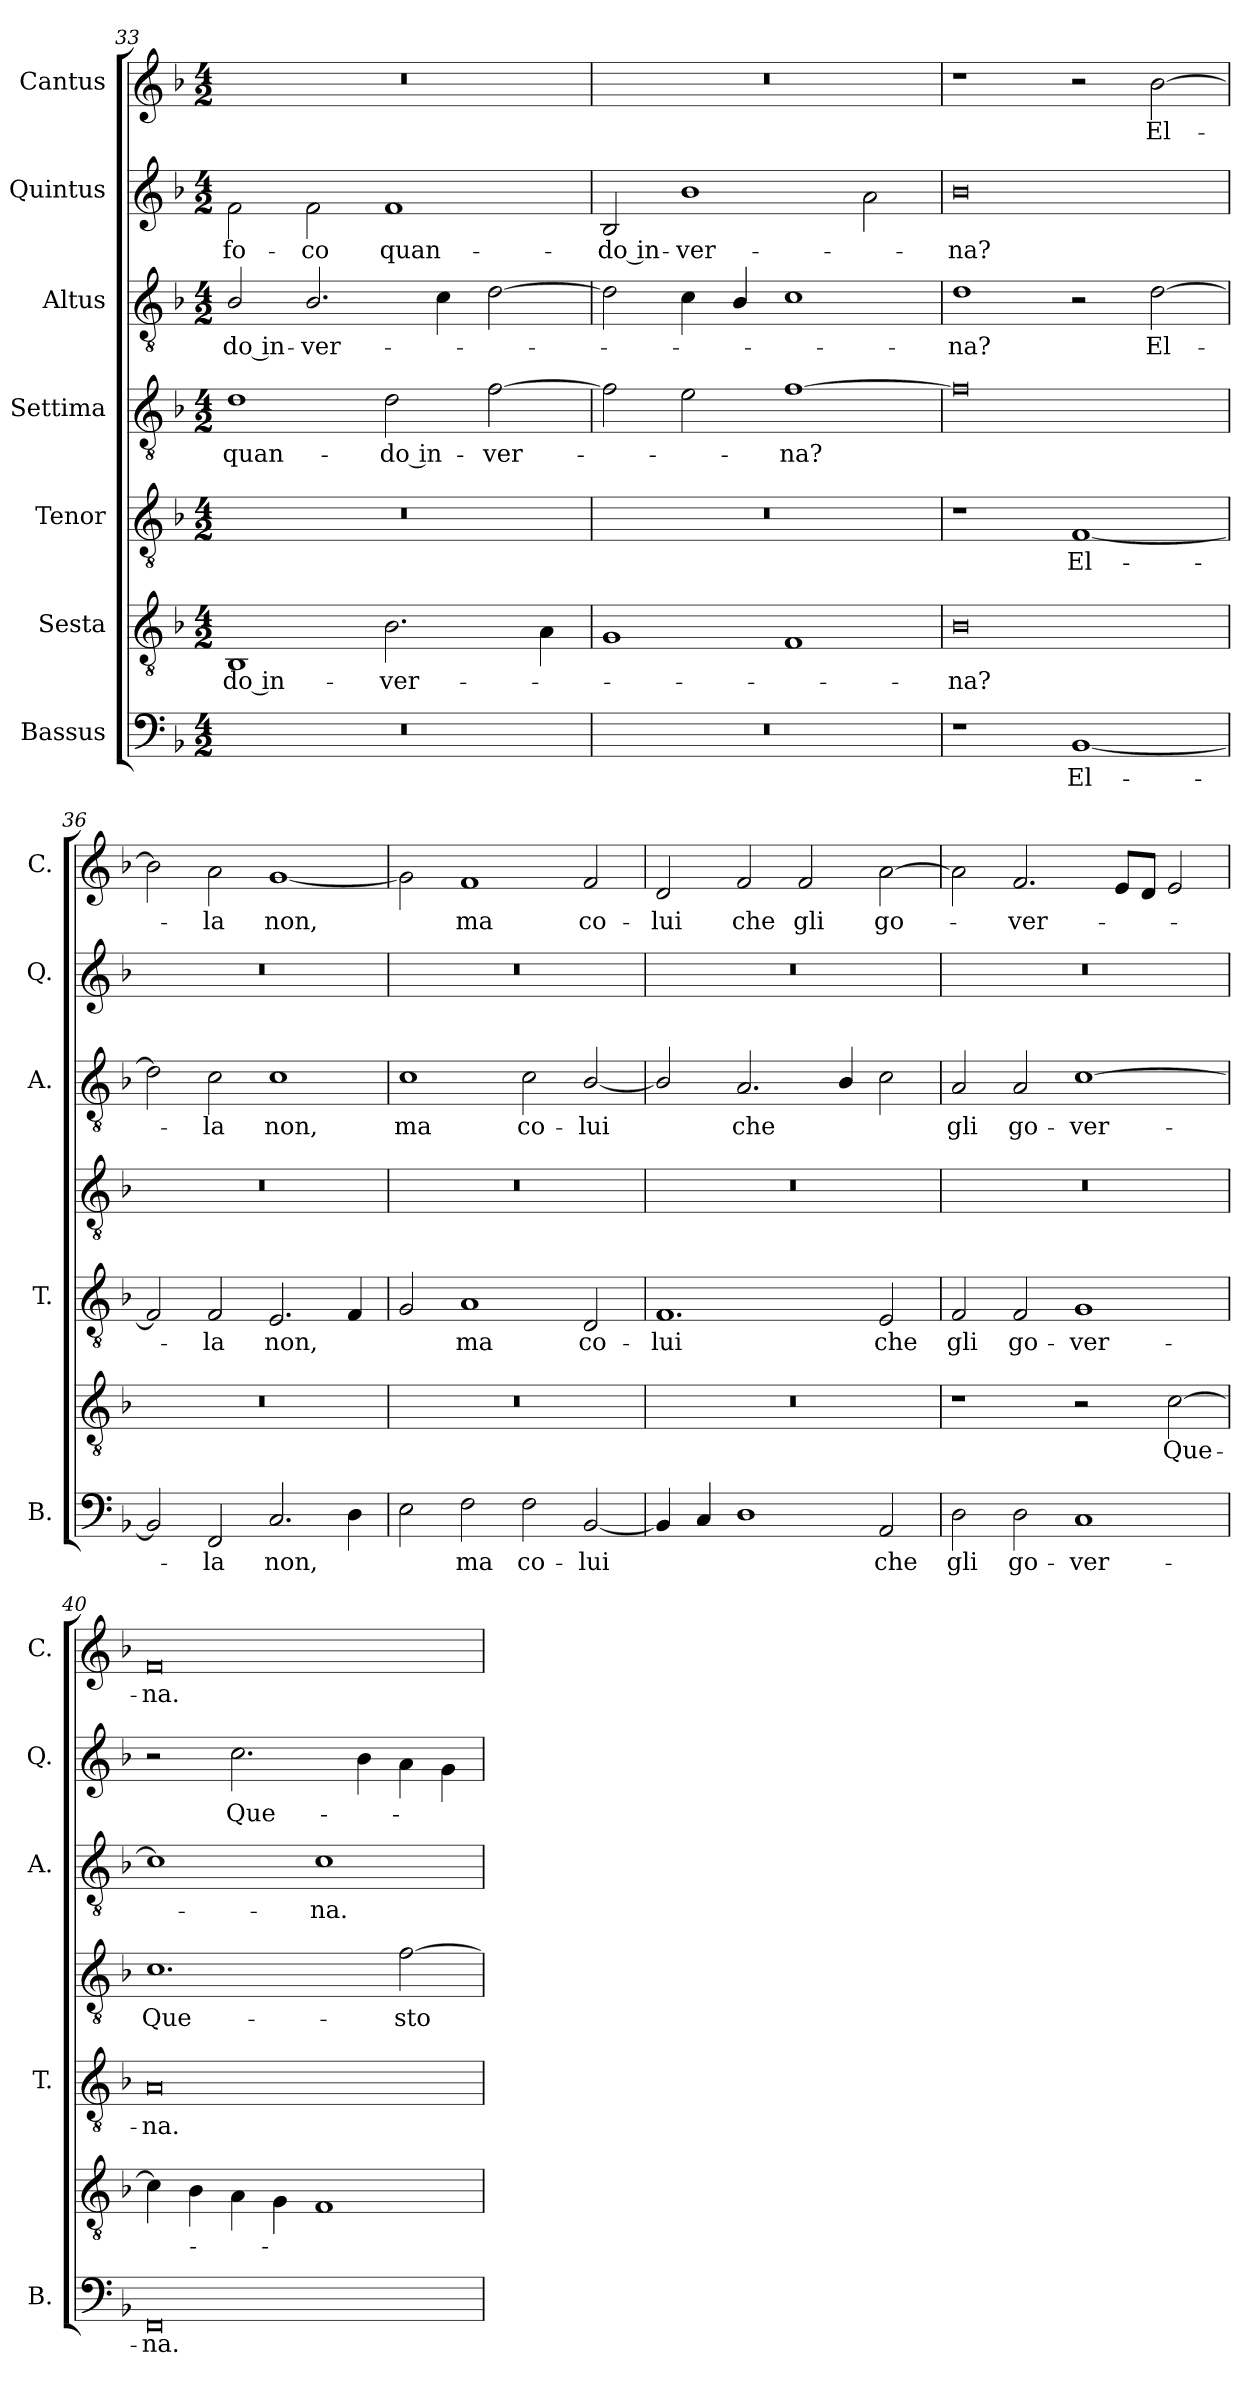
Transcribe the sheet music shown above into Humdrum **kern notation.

**kern	**text	**kern	**text	**kern	**text	**kern	**text	**kern	**text	**kern	**text	**kern	**text
*part7	*part7	*part6	*part6	*part5	*part5	*part4	*part4	*part3	*part3	*part2	*part2	*part1	*part1
*staff7	*staff7	*staff6	*staff6	*staff5	*staff5	*staff4	*staff4	*staff3	*staff3	*staff2	*staff2	*staff1	*staff1
*I"Bassus	*	*I"Sesta	*	*I"Tenor	*	*I"Settima	*	*I"Altus	*	*I"Quintus	*	*I"Cantus	*
*I'B.	*	*	*	*I'T.	*	*	*	*I'A.	*	*I'Q.	*	*I'C.	*
*clefF4	*	*clefGv2	*	*clefGv2	*	*clefGv2	*	*clefGv2	*	*clefG2	*	*clefG2	*
*k[b-]	*	*k[b-]	*	*k[b-]	*	*k[b-]	*	*k[b-]	*	*k[b-]	*	*k[b-]	*
*M4/2	*	*M4/2	*	*M4/2	*	*M4/2	*	*M4/2	*	*M4/2	*	*M4/2	*
=33	=33	=33	=33	=33	=33	=33	=33	=33	=33	=33	=33	=33	=33
0r	.	1BB-	-do in-	0r	.	1d	quan-	2B-/	-do in-	2f\	fo-	0r	.
.	.	.	.	.	.	.	.	2.B-/	-ver-	2f\	-co	.	.
.	.	2.B-\	-ver-	.	.	2d\	-do in-	.	.	1f	quan-	.	.
.	.	.	.	.	.	.	.	4c\	.	.	.	.	.
.	.	.	.	.	.	[2f\	-ver­-	[2d\	.	.	.	.	.
.	.	4A\	.	.	.	.	.	.	.	.	.	.	.
=34	=34	=34	=34	=34	=34	=34	=34	=34	=34	=34	=34	=34	=34
0r	.	1G	.	0r	.	2f\]	.	2d\]	.	2B-/	-do in-	0r	.
.	.	.	.	.	.	2e\	.	4c\	.	1b-	-ver-	.	.
.	.	.	.	.	.	.	.	4B-/	.	.	.	.	.
.	.	1F	.	.	.	[1f	-na?	1c	.	.	.	.	.
.	.	.	.	.	.	.	.	.	.	2a\	.	.	.
!!LO:LB:g=z
=35	=35	=35	=35	=35	=35	=35	=35	=35	=35	=35	=35	=35	=35
1r	.	0B-	-na?	1r	.	0f]	.	1d	-na?	0b-	-na?	1r	.
[1BB-	-El-	.	.	[1F	-El-	.	.	2r	.	.	.	2r	.
.	.	.	.	.	.	.	.	[2d\	El-	.	.	[2b-\	El-
=36	=36	=36	=36	=36	=36	=36	=36	=36	=36	=36	=36	=36	=36
2BB-/]	.	0r	.	2F/]	.	0r	.	2d\]	.	0r	.	2b-\]	.
2FF/	-la	.	.	2F/	-la	.	.	2c\	-la	.	.	2a\	-la
2.C/	non,	.	.	2.E/	non,	.	.	1c	non,	.	.	[1g	non,
4D\	.	.	.	4F/	.	.	.	.	.	.	.	.	.
=37	=37	=37	=37	=37	=37	=37	=37	=37	=37	=37	=37	=37	=37
2E\	.	0r	.	2G/	.	0r	.	1c	ma	0r	.	2g\]	.
2F\	ma	.	.	1A	ma	.	.	.	.	.	.	1f	ma
2F\	co-	.	.	.	.	.	.	2c\	co-	.	.	.	.
[2BB-/	-lui	.	.	2D/	co-	.	.	[2B-/	-lui	.	.	2f/	co-
=38	=38	=38	=38	=38	=38	=38	=38	=38	=38	=38	=38	=38	=38
4BB-/]	.	0r	.	1.F	-lui	0r	.	2B-/]	.	0r	.	2d/	-lui
4C/	.	.	.	.	.	.	.	.	.	.	.	.	.
1D	.	.	.	.	.	.	.	2.A/	che	.	.	2f/	che
.	.	.	.	.	.	.	.	.	.	.	.	2f/	gli
.	.	.	.	.	.	.	.	4B-/	.	.	.	.	.
2AA/	che	.	.	2E/	che	.	.	2c\	.	.	.	[2a\	go-
=39	=39	=39	=39	=39	=39	=39	=39	=39	=39	=39	=39	=39	=39
2D\	gli	1r	.	2F/	gli	0r	.	2A/	gli	0r	.	2a\]	.
2D\	go-	.	.	2F/	go-	.	.	2A/	go-	.	.	2.f/	-ver-
1C	-ver-	2r	.	1G	-ver-	.	.	[1c	-ver-	.	.	.	.
.	.	.	.	.	.	.	.	.	.	.	.	8e/L	.
.	.	.	.	.	.	.	.	.	.	.	.	8d/J	.
.	.	[2c\	Que-	.	.	.	.	.	.	.	.	2e/	.
=40	=40	=40	=40	=40	=40	=40	=40	=40	=40	=40	=40	=40	=40
0FF	-na.	4c\]	.	0A	-na.	1.c	Que-	1c]	.	2r	.	0f	-na.
.	.	4B-\	.	.	.	.	.	.	.	.	.	.	.
.	.	4A\	.	.	.	.	.	.	.	2.cc\	Que-	.	.
.	.	4G\	.	.	.	.	.	.	.	.	.	.	.
.	.	1F	.	.	.	.	.	1c	-na.	.	.	.	.
.	.	.	.	.	.	.	.	.	.	4b-\	.	.	.
.	.	.	.	.	.	[2f\	-sto	.	.	4a\	.	.	.
.	.	.	.	.	.	.	.	.	.	4g\	.	.	.
=	=	=	=	=	=	=	=	=	=	=	=	=	=
*-	*-	*-	*-	*-	*-	*-	*-	*-	*-	*-	*-	*-	*-
